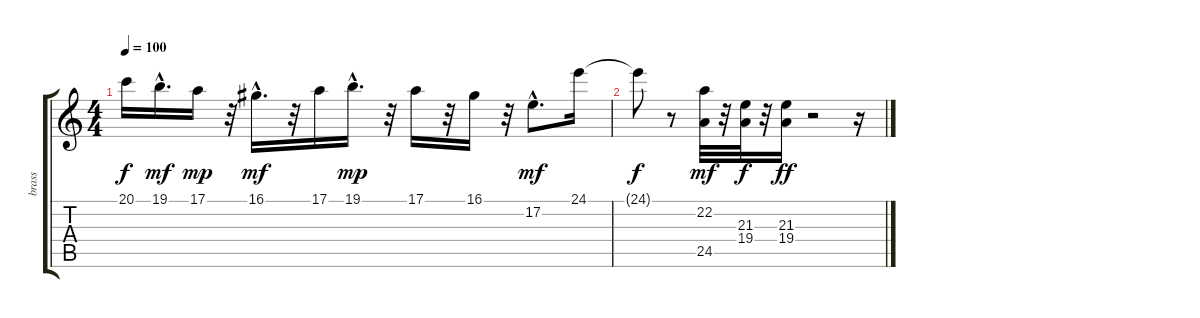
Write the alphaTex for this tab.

\track ("brass" "brass") {instrument brasssection}
\staff {score tabs}
\tuning (E4 B3 G3 D3 A2 E2) {hide}
\ts (4 4)
\tempo 100
\clef g2
\ks c
20.1{t}.16{dy f} 19.1{hac}.16{d dy mf} 17.1.16{dy mp} r.32 16.1{hac}.16{d dy mf} r.32 17.1.16 19.1{hac}.16{d dy mp} r.32 17.1.16 r.32 16.1.16 r.32 17.2{hac}.8{d dy mf} 24.1.16 |
24.1{t}.8{dy f} r.8 (22.2 24.5).32{dy mf} r.32 (21.3 19.4).32{dy f} r.32 (21.3 19.4).16{dy ff} r.2 r.16
